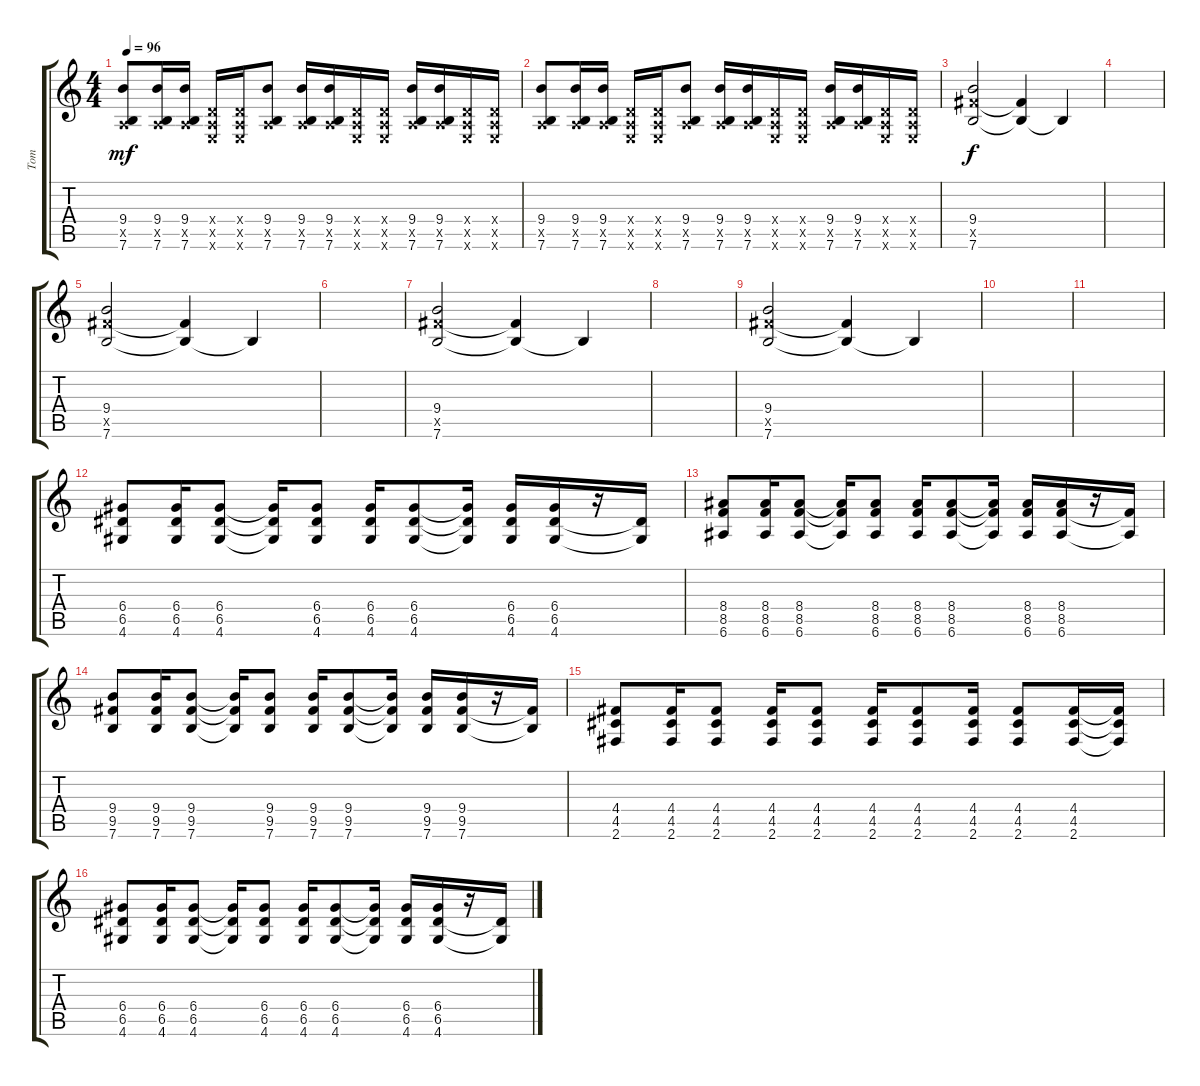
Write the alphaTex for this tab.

\track ("Tom" "Tom") {instrument overdrivenguitar}
\staff {score tabs}
\tuning (E4 B3 G3 D3 A2 E2) {hide}
\ts (4 4)
\tempo 96
\clef g2
\ks c
(9.4 0.5{x} 7.6).8{dy mf} (9.4 0.5{x} 7.6).16 (9.4 0.5{x} 7.6).16 (0.4{x} 0.5{x} 0.6{x}).16 (0.4{x} 0.5{x} 0.6{x}).16 (9.4 0.5{x} 7.6).8 (9.4 0.5{x} 7.6).16 (9.4 0.5{x} 7.6).16 (0.4{x} 0.5{x} 0.6{x}).16 (0.4{x} 0.5{x} 0.6{x}).16 (9.4 0.5{x} 7.6).16 (9.4 0.5{x} 7.6).16 (0.4{x} 0.5{x} 0.6{x}).16 (0.4{x} 0.5{x} 0.6{x}).16 |
(9.4 0.5{x} 7.6).8 (9.4 0.5{x} 7.6).16 (9.4 0.5{x} 7.6).16 (0.4{x} 0.5{x} 0.6{x}).16 (0.4{x} 0.5{x} 0.6{x}).16 (9.4 0.5{x} 7.6).8 (9.4 0.5{x} 7.6).16 (9.4 0.5{x} 7.6).16 (0.4{x} 0.5{x} 0.6{x}).16 (0.4{x} 0.5{x} 0.6{x}).16 (9.4 0.5{x} 7.6).16 (9.4 0.5{x} 7.6).16 (0.4{x} 0.5{x} 0.6{x}).16 (0.4{x} 0.5{x} 0.6{x}).16 |
(9.4 9.5{x} 7.6).2{dy f} (9.5{t} 7.6{t}).4 7.6{t}.4 |
|
(9.4 9.5{x} 7.6).2 (9.5{t} 7.6{t}).4 7.6{t}.4 |
|
(9.4 9.5{x} 7.6).2 (9.5{t} 7.6{t}).4 7.6{t}.4 |
|
(9.4 9.5{x} 7.6).2 (9.5{t} 7.6{t}).4 7.6{t}.4 |
|
|
(6.4 6.5 4.6).8 (6.4 6.5 4.6).16 (6.4 6.5 4.6).8 (6.4{t} 6.5{t} 4.6{t}).16 (6.4 6.5 4.6).8 (6.4 6.5 4.6).16 (6.4 6.5 4.6).8 (6.4{t} 6.5{t} 4.6{t}).16 (6.4 6.5 4.6).16 (6.4 6.5 4.6).16 r.16 (6.5{t} 4.6{t}).16 |
(8.4 8.5 6.6).8 (8.4 8.5 6.6).16 (8.4 8.5 6.6).8 (8.4{t} 8.5{t} 6.6{t}).16 (8.4 8.5 6.6).8 (8.4 8.5 6.6).16 (8.4 8.5 6.6).8 (8.4{t} 8.5{t} 6.6{t}).16 (8.4 8.5 6.6).16 (8.4 8.5 6.6).16 r.16 (8.5{t} 6.6{t}).16 |
(9.4 9.5 7.6).8 (9.4 9.5 7.6).16 (9.4 9.5 7.6).8 (9.4{t} 9.5{t} 7.6{t}).16 (9.4 9.5 7.6).8 (9.4 9.5 7.6).16 (9.4 9.5 7.6).8 (9.4{t} 9.5{t} 7.6{t}).16 (9.4 9.5 7.6).16 (9.4 9.5 7.6).16 r.16 (9.5{t} 7.6{t}).16 |
(4.4 4.5 2.6).8 (4.4 4.5 2.6).16 (4.4 4.5 2.6).8 (4.4 4.5 2.6).16 (4.4 4.5 2.6).8 (4.4 4.5 2.6).16 (4.4 4.5 2.6).8 (4.4 4.5 2.6).16 (4.4 4.5 2.6).8 (4.4 4.5 2.6).16 (4.4{t} 4.5{t} 2.6{t}).16 |
(6.4 6.5 4.6).8 (6.4 6.5 4.6).16 (6.4 6.5 4.6).8 (6.4{t} 6.5{t} 4.6{t}).16 (6.4 6.5 4.6).8 (6.4 6.5 4.6).16 (6.4 6.5 4.6).8 (6.4{t} 6.5{t} 4.6{t}).16 (6.4 6.5 4.6).16 (6.4 6.5 4.6).16 r.16 (6.5{t} 4.6{t}).16
